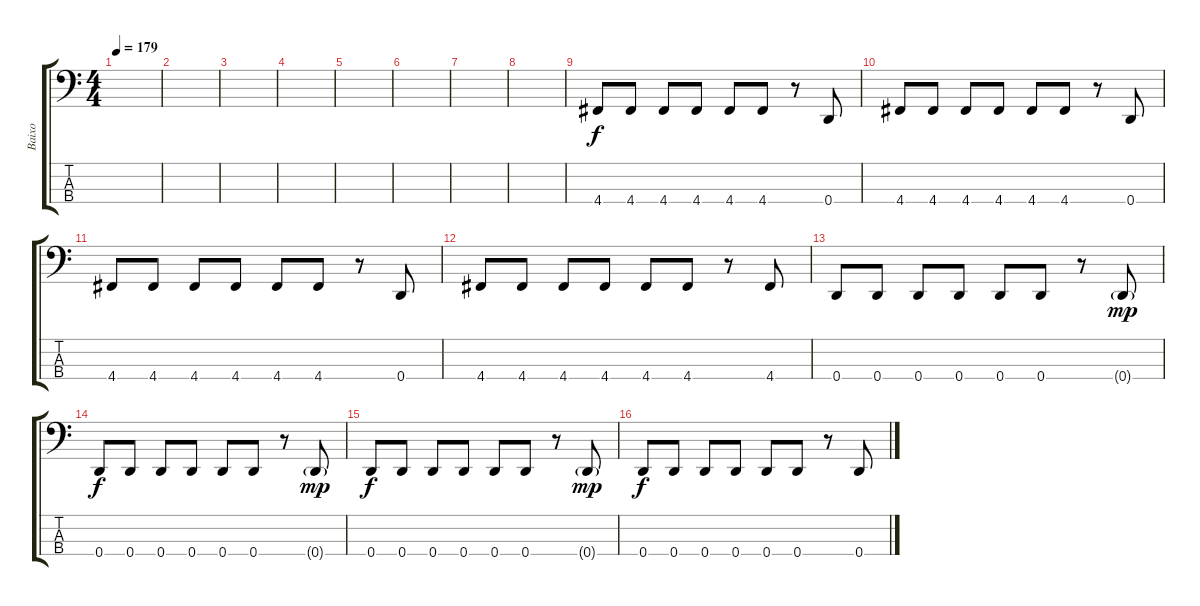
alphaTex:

\track ("Baixo" "Baixo") {instrument electricbassfinger}
\staff {score tabs}
\tuning (G2 D2 A1 D1) {hide}
\ts (4 4)
\tempo 179
\clef f4
\ks c
|
|
|
|
|
|
|
|
4.4.8{instrument electricbassfinger} 4.4.8 4.4.8 4.4.8 4.4.8 4.4.8 r.8 0.4.8 |
4.4.8 4.4.8 4.4.8 4.4.8 4.4.8 4.4.8 r.8 0.4.8 |
4.4.8 4.4.8 4.4.8 4.4.8 4.4.8 4.4.8 r.8 0.4.8 |
4.4.8 4.4.8 4.4.8 4.4.8 4.4.8 4.4.8 r.8 4.4.8 |
0.4.8 0.4.8 0.4.8 0.4.8 0.4.8 0.4.8 r.8 0.4{g}.8{dy mp} |
0.4.8{dy f} 0.4.8 0.4.8 0.4.8 0.4.8 0.4.8 r.8 0.4{g}.8{dy mp} |
0.4.8{dy f} 0.4.8 0.4.8 0.4.8 0.4.8 0.4.8 r.8 0.4{g}.8{dy mp} |
0.4.8{dy f} 0.4.8 0.4.8 0.4.8 0.4.8 0.4.8 r.8 0.4.8
